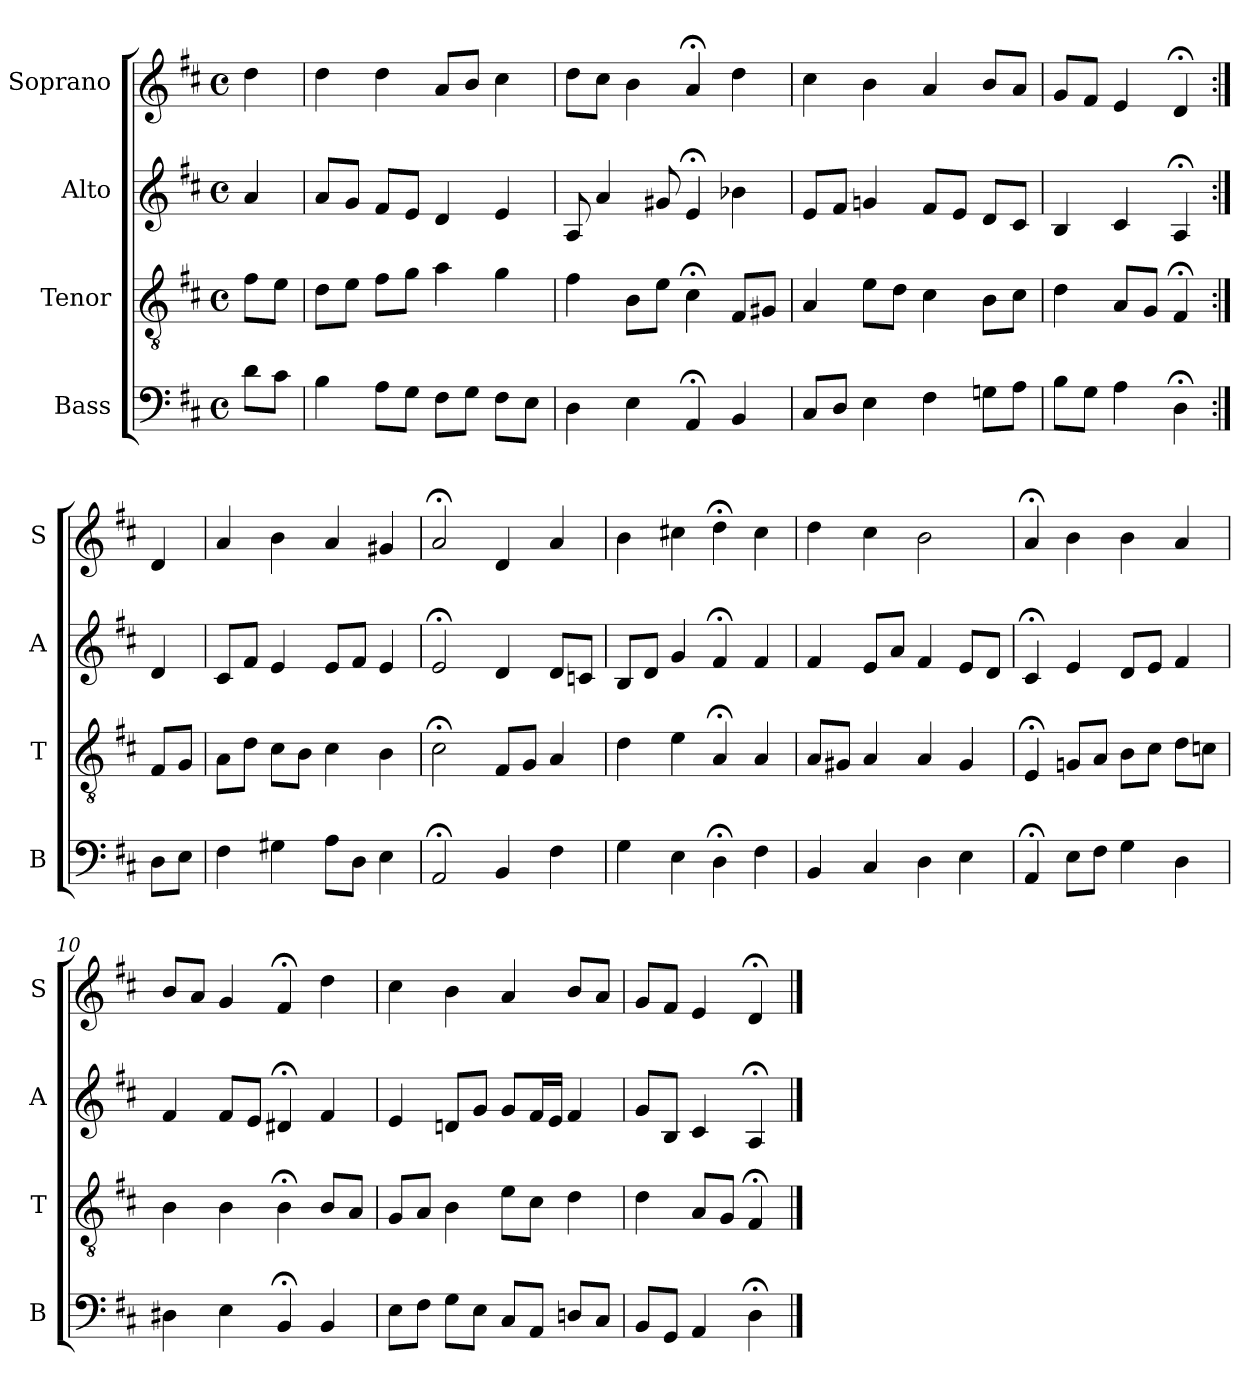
**kern	**kern	**kern	**kern
*part4	*part3	*part2	*part1
*staff4	*staff3	*staff2	*staff1
*I"Bass	*I"Tenor	*I"Alto	*I"Soprano
*I'B	*I'T	*I'A	*I'S
*clefF4	*clefGv2	*clefG2	*clefG2
*k[f#c#]	*k[f#c#]	*k[f#c#]	*k[f#c#]
*D:	*D:	*D:	*D:
*M4/4	*M4/4	*M4/4	*M4/4
*met(c)	*met(c)	*met(c)	*met(c)
*MM100	*MM100	*MM100	*MM100
=	=	=	=
8dL	8f#L	4a	4dd
8c#J	8eJ	.	.
=1	=1	=1	=1
4B	8dL	8aL	4dd
.	8eJ	8gJ	.
8AL	8f#L	8f#L	4dd
8GJ	8gJ	8eJ	.
8F#L	4a	4d	8aL
8GJ	.	.	8bJ
8F#L	4g	4e	4cc#
8EJ	.	.	.
=2	=2	=2	=2
4D	4f#	8A	8ddL
.	.	4a	8cc#J
4E	8BL	.	4b
.	8eJ	8g#X	.
4AA;<	4c#;<	4e;<	4a;<
4BB	8F#L	4b-X	4dd
.	8G#XJ	.	.
=3	=3	=3	=3
8C#L	4A	8eL	4cc#
8DJ	.	8f#J	.
4E	8eL	4gn	4b
.	8dJ	.	.
4F#	4c#	8f#L	4a
.	.	8eJ	.
8GnL	8BL	8dL	8bL
8AJ	8c#J	8c#J	8aJ
=4	=4	=4	=4
8BL	4d	4B	8gL
8GJ	.	.	8f#J
4A	8AL	4c#	4e
.	8GJ	.	.
4D;<	4F#;<	4A;<	4d;<
=:|!	=:|!	=:|!	=:|!
8DL	8F#L	4d	4d
8EJ	8GJ	.	.
=5	=5	=5	=5
4F#	8AL	8c#L	4a
.	8dJ	8f#J	.
4G#X	8c#L	4e	4b
.	8BJ	.	.
8AL	4c#	8eL	4a
8DJ	.	8f#J	.
4E	4B	4e	4g#X
=6	=6	=6	=6
2AA;<	2c#;<	2e;<	2a;<
4BB	8F#L	4d	4d
.	8GJ	.	.
4F#	4A	8dL	4a
.	.	8cnJ	.
=7	=7	=7	=7
4G	4d	8BL	4b
.	.	8dJ	.
4E	4e	4g	4cc#X
4D;<	4A;<	4f#;<	4dd;<
4F#	4A	4f#	4cc#
=8	=8	=8	=8
4BB	8AL	4f#	4dd
.	8G#XJ	.	.
4C#	4A	8eL	4cc#
.	.	8aJ	.
4D	4A	4f#	2b
4E	4G#	8eL	.
.	.	8dJ	.
=9	=9	=9	=9
4AA;<	4E;<	4c#;<	4a;<
8EL	8GnL	4e	4b
8F#J	8AJ	.	.
4G	8BL	8dL	4b
.	8c#J	8eJ	.
4D	8dL	4f#	4a
.	8cnJ	.	.
=10	=10	=10	=10
4D#X	4B	4f#	8bL
.	.	.	8aJ
4E	4B	8f#L	4g
.	.	8eJ	.
4BB;<	4B;<	4d#X;<	4f#;<
4BB	8BL	4f#	4dd
.	8AJ	.	.
=11	=11	=11	=11
8EL	8GL	4e	4cc#
8F#J	8AJ	.	.
8GL	4B	8dnL	4b
8EJ	.	8gJ	.
8C#L	8eL	8gL	4a
8AAJ	8c#J	16f#L	.
.	.	16eJJ	.
8DnL	4d	4f#	8bL
8C#J	.	.	8aJ
=12	=12	=12	=12
8BBL	4d	8gL	8gL
8GGJ	.	8BJ	8f#J
4AA	8AL	4c#	4e
.	8GJ	.	.
4D;<	4F#;<	4A;<	4d;<
==	==	==	==
*-	*-	*-	*-
